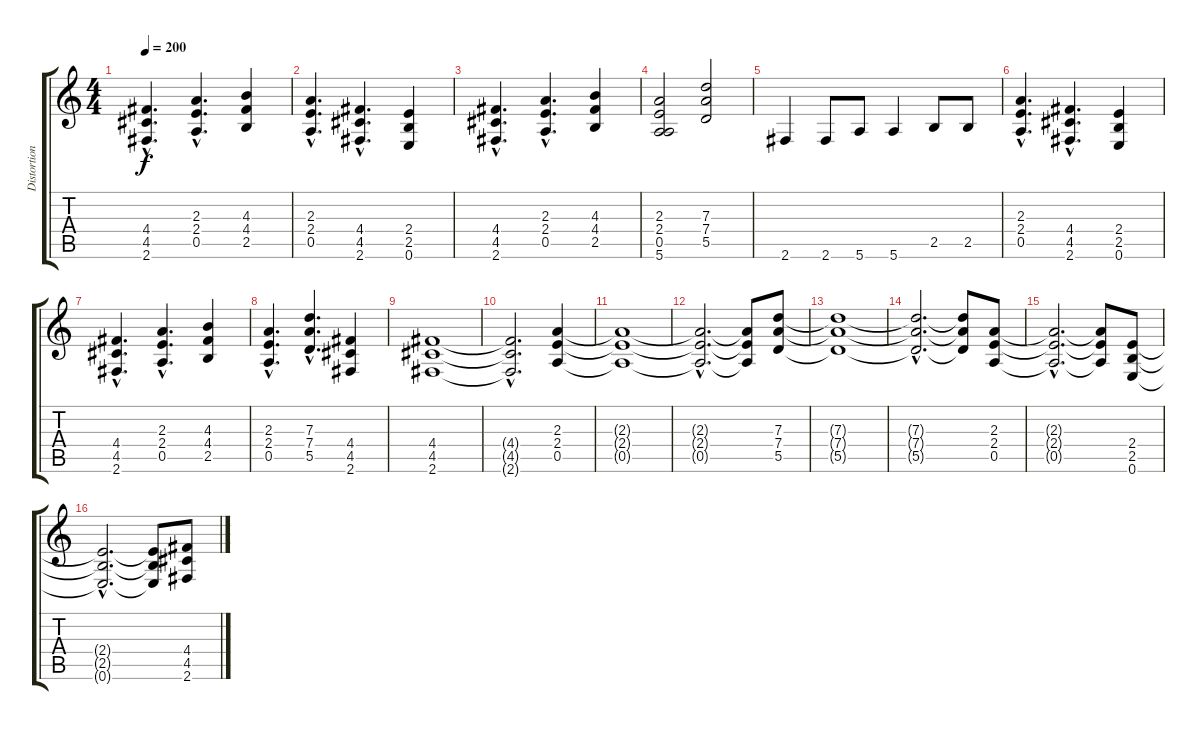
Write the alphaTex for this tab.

\track ("Distortion Guitar 3" "Distortion") {instrument distortionguitar}
\staff {score tabs}
\tuning (E4 B3 G3 D3 A2 E2) {hide}
\ts (4 4)
\tempo 200
\clef g2
\ks c
(4.4{hac} 4.5{hac} 2.6{hac}).4{d dy f instrument distortionguitar} (2.3{hac} 2.4{hac} 0.5{hac}).4{d} (4.3 4.4 2.5).4 |
(2.3{hac} 2.4{hac} 0.5{hac}).4{d} (4.4{hac} 4.5{hac} 2.6{hac}).4{d} (2.4 2.5 0.6).4 |
(4.4{hac} 4.5{hac} 2.6{hac}).4{d} (2.3{hac} 2.4{hac} 0.5{hac}).4{d} (4.3 4.4 2.5).4 |
(2.3 2.4 0.5 5.6).2 (7.3 7.4 5.5).2 |
2.6.4 2.6.8 5.6.8 5.6.4 2.5.8 2.5.8 |
(2.3{hac} 2.4{hac} 0.5{hac}).4{d} (4.4{hac} 4.5{hac} 2.6{hac}).4{d} (2.4 2.5 0.6).4 |
(4.4{hac} 4.5{hac} 2.6{hac}).4{d} (2.3{hac} 2.4{hac} 0.5{hac}).4{d} (4.3 4.4 2.5).4 |
(2.3{hac} 2.4{hac} 0.5{hac}).4{d} (7.3{hac} 7.4{hac} 5.5{hac}).4{d} (4.4 4.5 2.6).4 |
(4.4 4.5 2.6).1 |
(4.4{hac t} 4.5{hac t} 2.6{hac t}).2{d} (2.3 2.4 0.5).4 |
(2.3{t} 2.4{t} 0.5{t}).1 |
(2.3{hac t} 2.4{hac t} 0.5{hac t}).2{d} (2.3{t} 2.4{t} 0.5{t}).8 (7.3 7.4 5.5).8 |
(7.3{t} 7.4{t} 5.5{t}).1 |
(7.3{hac t} 7.4{hac t} 5.5{hac t}).2{d} (7.3{t} 7.4{t} 5.5{t}).8 (2.3 2.4 0.5).8 |
(2.3{hac t} 2.4{hac t} 0.5{hac t}).2{d} (2.3{t} 2.4{t} 0.5{t}).8 (2.4 2.5 0.6).8 |
(2.4{hac t} 2.5{hac t} 0.6{hac t}).2{d} (2.4{t} 2.5{t} 0.6{t}).8 (4.4 4.5 2.6).8
